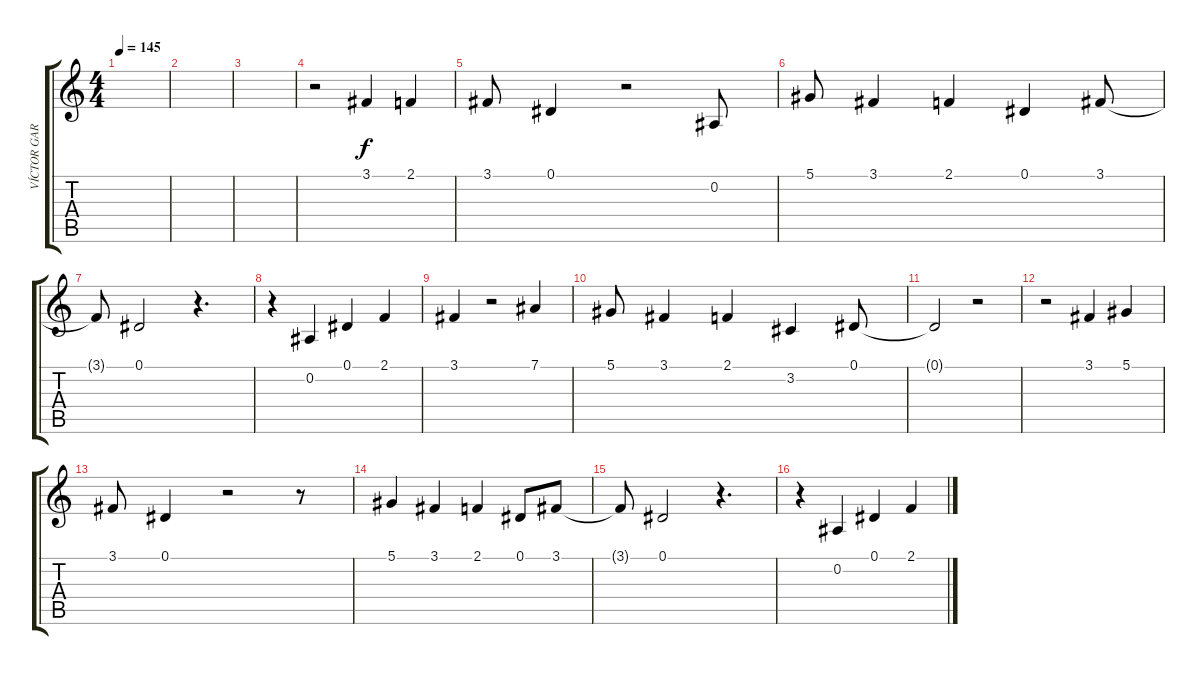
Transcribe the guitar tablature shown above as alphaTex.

\track ("VÍCTOR GARCÍA" "VÍCTOR GAR") {instrument clarinet}
\staff {score tabs}
\tuning (Eb4 Bb3 Gb3 Db3 Ab2 Eb2) {hide}
\ts (4 4)
\tempo 145
\clef g2
\ks c
|
|
|
r.2 3.1.4 2.1.4 |
3.1.8 0.1.4 r.2 0.2.8 |
5.1.8 3.1.4 2.1.4 0.1.4 3.1.8 |
3.1{t}.8 0.1.2 r.4{d} |
r.4 0.2.4 0.1.4 2.1.4 |
3.1.4 r.2 7.1.4 |
5.1.8 3.1.4 2.1.4 3.2.4 0.1.8 |
0.1{t}.2 r.2 |
r.2 3.1.4 5.1.4 |
3.1.8 0.1.4 r.2 r.8 |
5.1.4 3.1.4 2.1.4 0.1.8 3.1.8 |
3.1{t}.8 0.1.2 r.4{d} |
r.4 0.2.4 0.1.4 2.1.4
